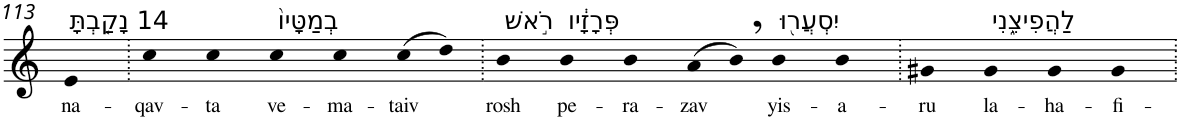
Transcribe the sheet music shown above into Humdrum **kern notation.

**kern	**text
*part1	*part1
*staff1	*staff1
*I"Piano	*
*I'Pno	*
!!LO:PB:g=z
*clefG2	*
*k[]	*
=113	=113
!LO:TX:a:t=14 נָקַ֤בְתָּ	!
!	!LO:LY:b
4e	na-
=114.	=114.
!	!LO:LY:b
4cc	-qav-
!	!LO:LY:b
4cc	-ta
!LO:TX:a:t=בְמַטָּיו֙	!
!	!LO:LY:b
4cc	ve-
!	!LO:LY:b
4cc	-ma-
!	!LO:LY:b
(>8cc	-taiv
8dd)	.
=115.	=115.
!LO:TX:a:t=רֹ֣אשׁ	!
!	!LO:LY:b
4b	rosh
!LO:TX:a:t=פְּרָזָ֔יו	!
!	!LO:LY:b
4b	pe-
!	!LO:LY:b
4b	-ra-
!	!LO:LY:b
(>8a	-zav
8b,)	.
!LO:TX:a:t=יִסְעֲר֖וּ	!
!	!LO:LY:b
4b	yis-
!	!LO:LY:b
4b	-a-
=116.	=116.
!	!LO:LY:b
4g#X	-ru
!LO:TX:a:t=לַהֲפִיצֵ֑נִי	!
!	!LO:LY:b
4g#	la-
!	!LO:LY:b
4g#	-ha-
!	!LO:LY:b
4g#	-fi-
=.	=.
*-	*-
